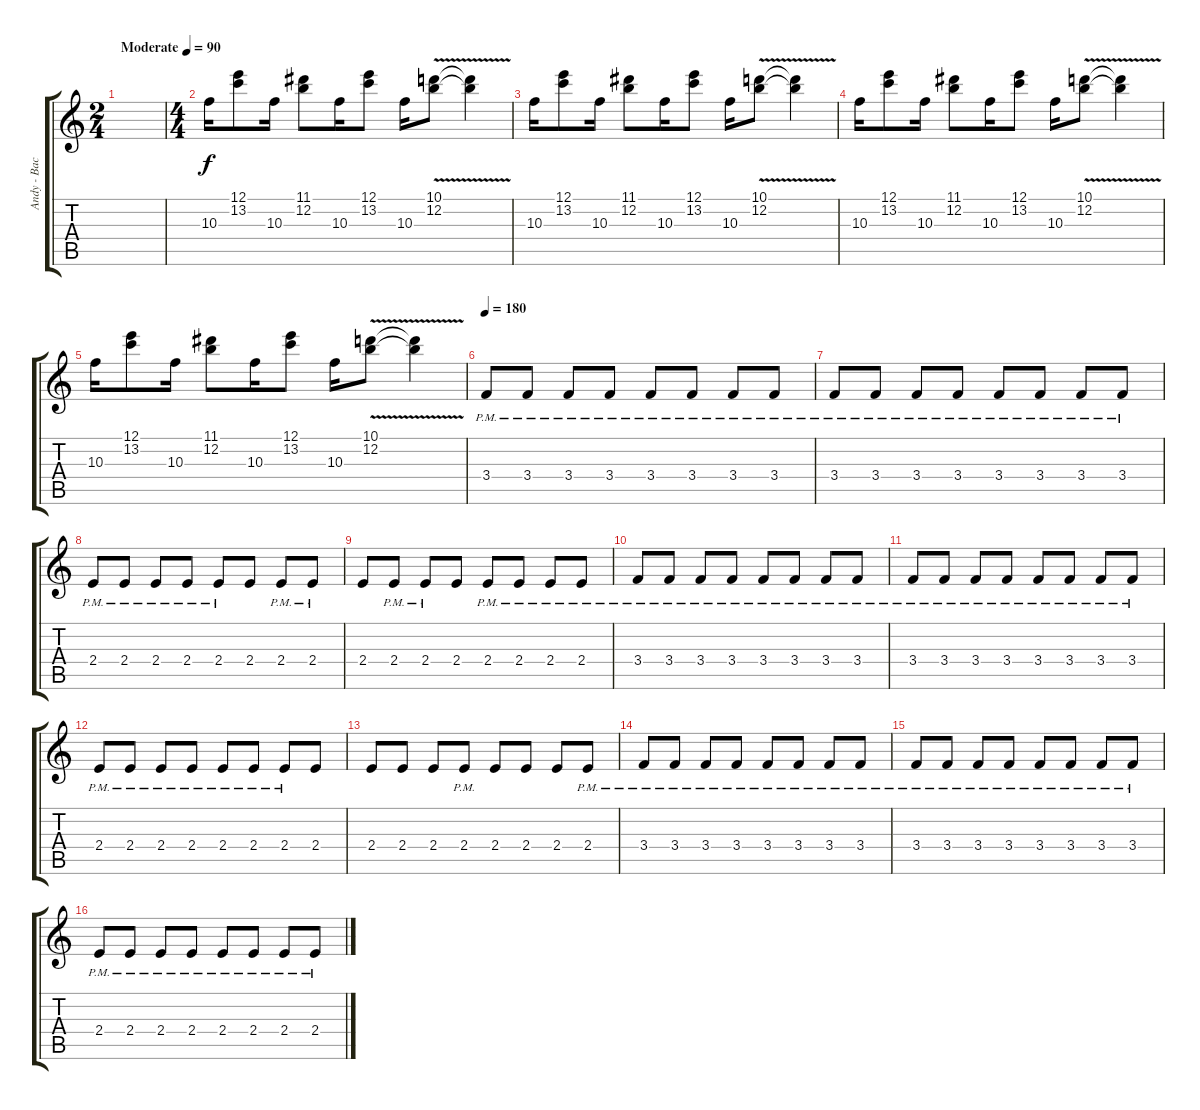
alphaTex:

\track ("Andy - Backround/Solo" "Andy - Bac") {instrument overdrivenguitar}
\staff {score tabs}
\tuning (E4 B3 G3 D3 A2 E2) {hide}
\ts (2 4)
\tempo (90 "Moderate")
\clef g2
\ks c
|
\ts (4 4)
10.3.16 (12.1 13.2).8 10.3.16 (11.1 12.2).8 10.3.16 (12.1 13.2).8 10.3.16 (10.1{v} 12.2).8 (10.1{t} 12.2{t}).4 |
10.3.16 (12.1 13.2).8 10.3.16 (11.1 12.2).8 10.3.16 (12.1 13.2).8 10.3.16 (10.1 12.2{v}).8 (10.1{t} 12.2{t}).4 |
10.3.16 (12.1 13.2).8 10.3.16 (11.1 12.2).8 10.3.16 (12.1 13.2).8 10.3.16 (10.1 12.2{v}).8 (10.1{t} 12.2{t}).4 |
10.3.16 (12.1 13.2).8 10.3.16 (11.1 12.2).8 10.3.16 (12.1 13.2).8 10.3.16 (10.1 12.2{v}).8 (10.1{t} 12.2{t}).4 |
\tempo 180
3.4{pm}.8 3.4{pm}.8 3.4{pm}.8 3.4{pm}.8 3.4{pm}.8 3.4{pm}.8 3.4{pm}.8 3.4{pm}.8 |
3.4{pm}.8 3.4{pm}.8 3.4{pm}.8 3.4{pm}.8 3.4{pm}.8 3.4{pm}.8 3.4{pm}.8 3.4{pm}.8 |
2.4{pm}.8 2.4{pm}.8 2.4{pm}.8 2.4{pm}.8 2.4{pm}.8 2.4.8 2.4{pm}.8 2.4{pm}.8 |
2.4.8 2.4{pm}.8 2.4{pm}.8 2.4.8 2.4{pm}.8 2.4{pm}.8 2.4{pm}.8 2.4{pm}.8 |
3.4{pm}.8 3.4{pm}.8 3.4{pm}.8 3.4{pm}.8 3.4{pm}.8 3.4{pm}.8 3.4{pm}.8 3.4{pm}.8 |
3.4{pm}.8 3.4{pm}.8 3.4{pm}.8 3.4{pm}.8 3.4{pm}.8 3.4{pm}.8 3.4{pm}.8 3.4{pm}.8 |
2.4{pm}.8 2.4{pm}.8 2.4{pm}.8 2.4{pm}.8 2.4{pm}.8 2.4{pm}.8 2.4{pm}.8 2.4.8 |
2.4.8 2.4.8 2.4.8 2.4{pm}.8 2.4.8 2.4.8 2.4.8 2.4{pm}.8 |
3.4{pm}.8 3.4{pm}.8 3.4{pm}.8 3.4{pm}.8 3.4{pm}.8 3.4{pm}.8 3.4{pm}.8 3.4{pm}.8 |
3.4{pm}.8 3.4{pm}.8 3.4{pm}.8 3.4{pm}.8 3.4{pm}.8 3.4{pm}.8 3.4{pm}.8 3.4{pm}.8 |
2.4{pm}.8 2.4{pm}.8 2.4{pm}.8 2.4{pm}.8 2.4{pm}.8 2.4{pm}.8 2.4{pm}.8 2.4{pm}.8
